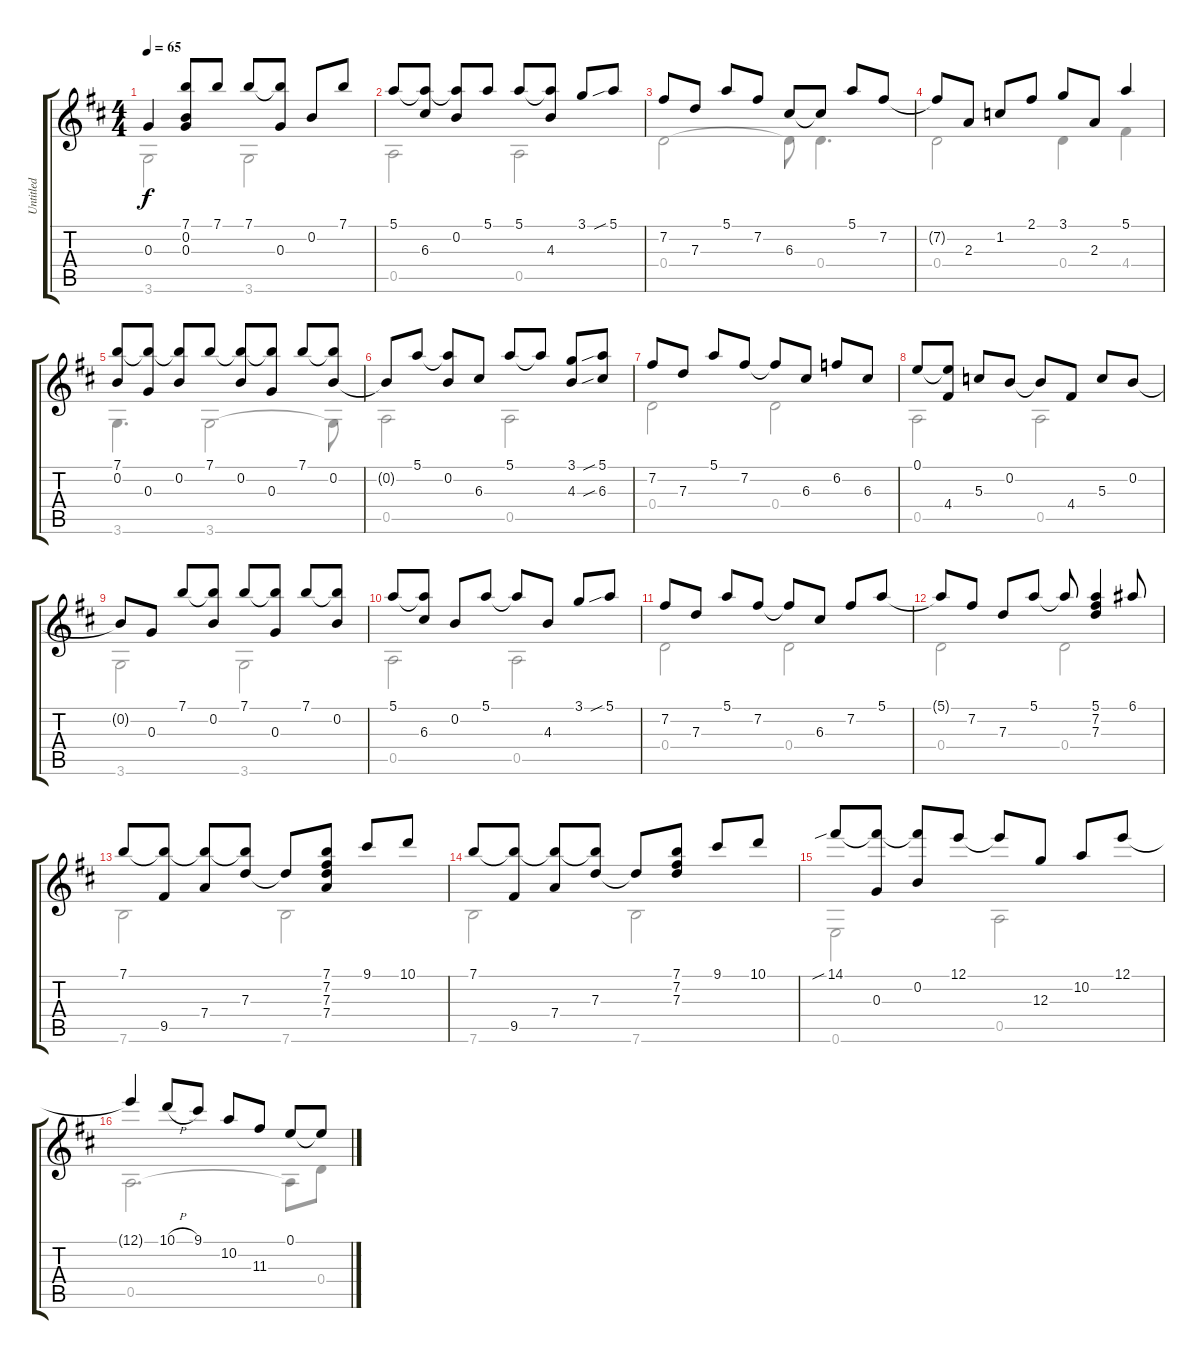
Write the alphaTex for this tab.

\track ("Untitled" "Untitled") {instrument electricbasspick}
\staff {score tabs}
\tuning (E4 B3 G3 D3 A2 E2) {hide}
\voice
\ts (4 4)
\tempo 65
\clef g2
\ks d
0.3{t}.4{dy f} (7.1 0.2 0.3).8 7.1.8 7.1.8 (7.1{t} 0.3).8 0.2.8 7.1.8 |
5.1.8 (5.1{t} 6.3).8 (5.1{t} 0.2).8 5.1.8 5.1.8 (5.1{t} 4.3).8 3.1.8 5.1{sib}.8 |
7.2.8 7.3.8 5.1.8 7.2.8 6.3.8 6.3{t}.8 5.1.8 7.2.8 |
7.2{t}.8 2.3.8 1.2.8 2.1.8 3.1.8 2.3.8 5.1.4 |
(7.1 0.2).8 (7.1{t} 0.3).8 (7.1{t} 0.2).8 7.1.8 (7.1{t} 0.2).8 (7.1{t} 0.3).8 7.1.8 (7.1{t} 0.2).8 |
0.2{t}.8 5.1.8 (5.1{t} 0.2).8 6.3.8 5.1.8 5.1{t}.8 (3.1 4.3).8 (5.1{sib} 6.3{sib}).8 |
7.2.8 7.3.8 5.1.8 7.2.8 7.2{t}.8 6.3.8 6.2.8 6.3.8 |
0.1.8 (0.1{t} 4.4).8 5.3.8 0.2.8 0.2{t}.8 4.4.8 5.3.8 0.2.8 |
0.2{t}.8 0.3.8 7.1.8 (7.1{t} 0.2).8 7.1.8 (7.1{t} 0.3).8 7.1.8 (7.1{t} 0.2).8 |
5.1.8 (5.1{t} 6.3).8 0.2.8 5.1.8 5.1{t}.8 4.3.8 3.1.8 5.1{sib}.8 |
7.2.8 7.3.8 5.1.8 7.2.8 7.2{t}.8 6.3.8 7.2.8 5.1.8 |
5.1{t}.8 7.2.8 7.3.8 5.1.8 5.1{t}.8 (5.1 7.2 7.3).4 6.1.8 |
7.1.8 (7.1{t} 9.5).8 (7.1{t} 7.4).8 (7.1{t} 7.3).8 7.3{t}.8 (7.1 7.2 7.3 7.4).8 9.1.8 10.1.8 |
7.1.8 (7.1{t} 9.5).8 (7.1{t} 7.4).8 (7.1{t} 7.3).8 7.3{t}.8 (7.1 7.2 7.3).8 9.1.8 10.1.8 |
14.1{sib}.8 (14.1{t} 0.3).8 (14.1{t} 0.2).8 12.1.8 12.1{t}.8 12.3.8 10.2.8 12.1.8 |
12.1{t}.4 10.1{h}.8 9.1.8 10.2.8 11.3.8 0.1.8 0.1{t}.8
\voice
\clef g2
\ottava regular
\simile none
\ks d
3.6.2{dy f} 3.6.2 |
0.5.2 0.5.2 |
0.4.2 0.4{t}.8 0.4.4{d} |
0.4.2 0.4.4 4.4.4 |
3.6.4{d} 3.6.2 3.6{t}.8 |
0.5.2 0.5.2 |
0.4.2 0.4.2 |
0.5.2 0.5.2 |
3.6.2 3.6.2 |
0.5.2 0.5.2 |
0.4.2 0.4.2 |
0.4.2 0.4.2 |
7.6.2 7.6.2 |
7.6.2 7.6.2 |
0.6.2 0.5.2 |
0.5.2{d} 0.5{t}.8 0.4.8
